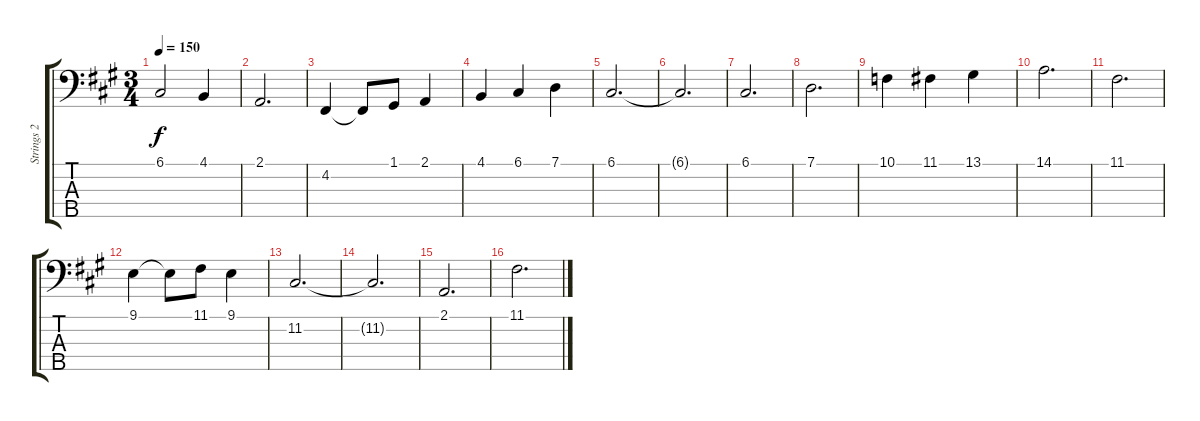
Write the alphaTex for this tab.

\track ("Strings 2" "Strings 2") {instrument stringensemble2}
\staff {score tabs}
\tuning (G2 D2 A1 E1 B0) {hide}
\ts (3 4)
\tempo 150
\clef f4
\ks f#minor
6.1.2{dy f} 4.1.4 |
2.1.2{d} |
4.2.4 4.2{t}.8 1.1.8 2.1.4 |
4.1.4 6.1.4 7.1.4 |
6.1.2{d} |
6.1{t}.2{d} |
6.1.2{d} |
7.1.2{d} |
10.1.4 11.1.4 13.1.4 |
14.1.2{d} |
11.1.2{d} |
9.1.4 9.1{t}.8 11.1.8 9.1.4 |
11.2.2{d} |
11.2{t}.2{d} |
2.1.2{d} |
11.1.2{d}
